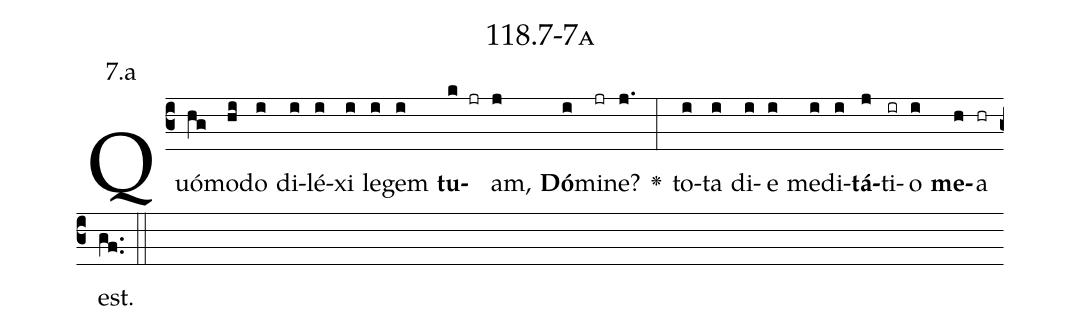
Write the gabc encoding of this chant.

name: 118.7-7a;
annotation: 7.a;
%%
(c3)Quó(hg)mo(hi)do(i) di(i)lé(i)xi(i) le(i)gem(i) <b>tu</b>(k jr)am,(j) <b>Dó</b>(i)mi(jr)ne?(j.) <v>\greheightstar</v>(:) to(i)ta(i) di(i)e(i) me(i)di(i)<b>tá</b>(j)ti(ir)o(i) <b>me</b>(h)a(hr) est.(gf..) (::)


%E(i) u(i) o(j) u(i) a(h) e.(gf..) (::)
